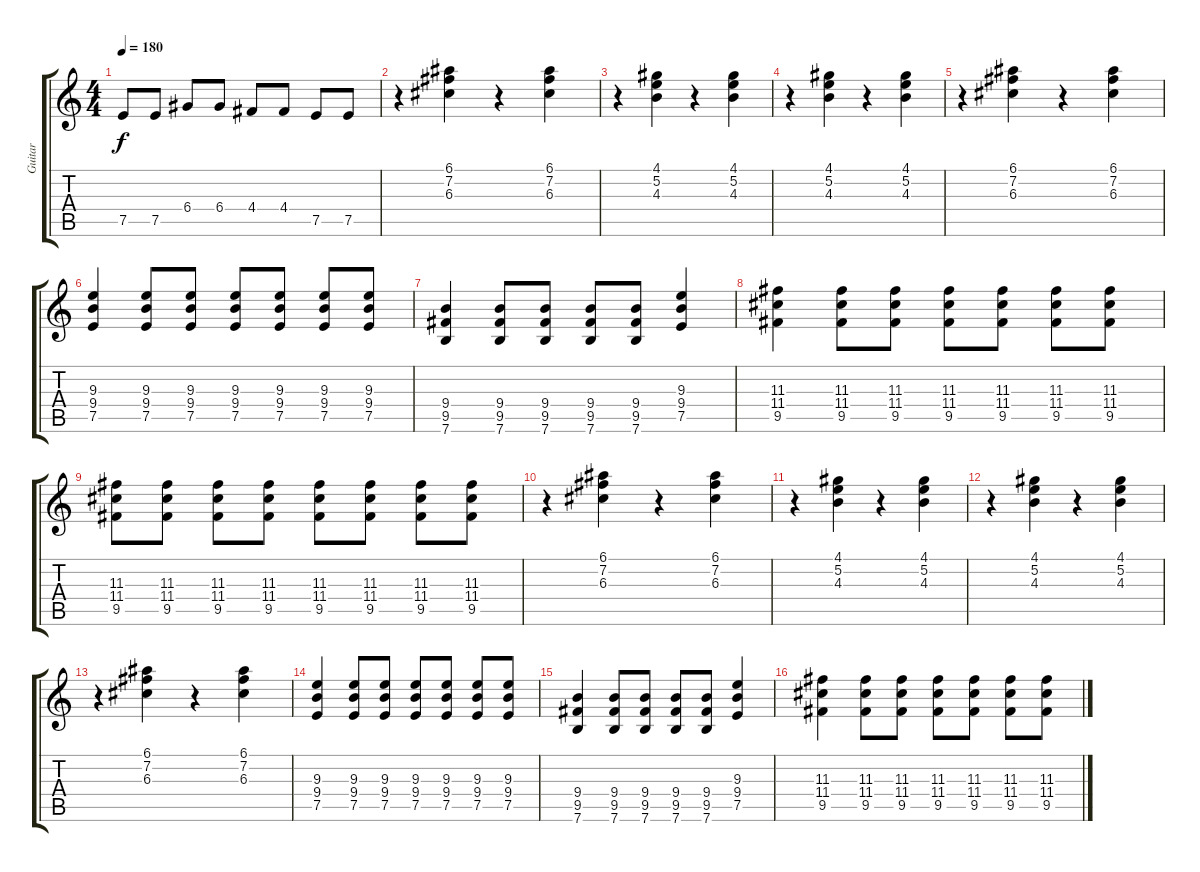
\track ("Guitar" "Guitar") {instrument electricguitarclean}
\staff {score tabs}
\tuning (E4 B3 G3 D3 A2 E2) {hide}
\ts (4 4)
\tempo 180
\clef g2
\ks c
7.5.8{dy f} 7.5.8 6.4.8 6.4.8 4.4.8 4.4.8 7.5.8 7.5.8 |
r.4{instrument electricguitarclean} (6.1 7.2 6.3).4 r.4 (6.1 7.2 6.3).4 |
r.4 (4.1 5.2 4.3).4 r.4 (4.1 5.2 4.3).4 |
r.4 (4.1 5.2 4.3).4 r.4 (4.1 5.2 4.3).4 |
r.4 (6.1 7.2 6.3).4 r.4 (6.1 7.2 6.3).4 |
(9.3 9.4 7.5).4{instrument overdrivenguitar} (9.3 9.4 7.5).8 (9.3 9.4 7.5).8 (9.3 9.4 7.5).8 (9.3 9.4 7.5).8 (9.3 9.4 7.5).8 (9.3 9.4 7.5).8 |
(9.4 9.5 7.6).4 (9.4 9.5 7.6).8 (9.4 9.5 7.6).8 (9.4 9.5 7.6).8 (9.4 9.5 7.6).8 (9.3 9.4 7.5).4 |
(11.3 11.4 9.5).4 (11.3 11.4 9.5).8 (11.3 11.4 9.5).8 (11.3 11.4 9.5).8 (11.3 11.4 9.5).8 (11.3 11.4 9.5).8 (11.3 11.4 9.5).8 |
(11.3 11.4 9.5).8 (11.3 11.4 9.5).8 (11.3 11.4 9.5).8 (11.3 11.4 9.5).8 (11.3 11.4 9.5).8 (11.3 11.4 9.5).8 (11.3 11.4 9.5).8 (11.3 11.4 9.5).8 |
r.4{instrument electricguitarclean} (6.1 7.2 6.3).4 r.4 (6.1 7.2 6.3).4 |
r.4 (4.1 5.2 4.3).4 r.4 (4.1 5.2 4.3).4 |
r.4 (4.1 5.2 4.3).4 r.4 (4.1 5.2 4.3).4 |
r.4 (6.1 7.2 6.3).4 r.4 (6.1 7.2 6.3).4 |
(9.3 9.4 7.5).4{instrument overdrivenguitar} (9.3 9.4 7.5).8 (9.3 9.4 7.5).8 (9.3 9.4 7.5).8 (9.3 9.4 7.5).8 (9.3 9.4 7.5).8 (9.3 9.4 7.5).8 |
(9.4 9.5 7.6).4 (9.4 9.5 7.6).8 (9.4 9.5 7.6).8 (9.4 9.5 7.6).8 (9.4 9.5 7.6).8 (9.3 9.4 7.5).4 |
(11.3 11.4 9.5).4 (11.3 11.4 9.5).8 (11.3 11.4 9.5).8 (11.3 11.4 9.5).8 (11.3 11.4 9.5).8 (11.3 11.4 9.5).8 (11.3 11.4 9.5).8
